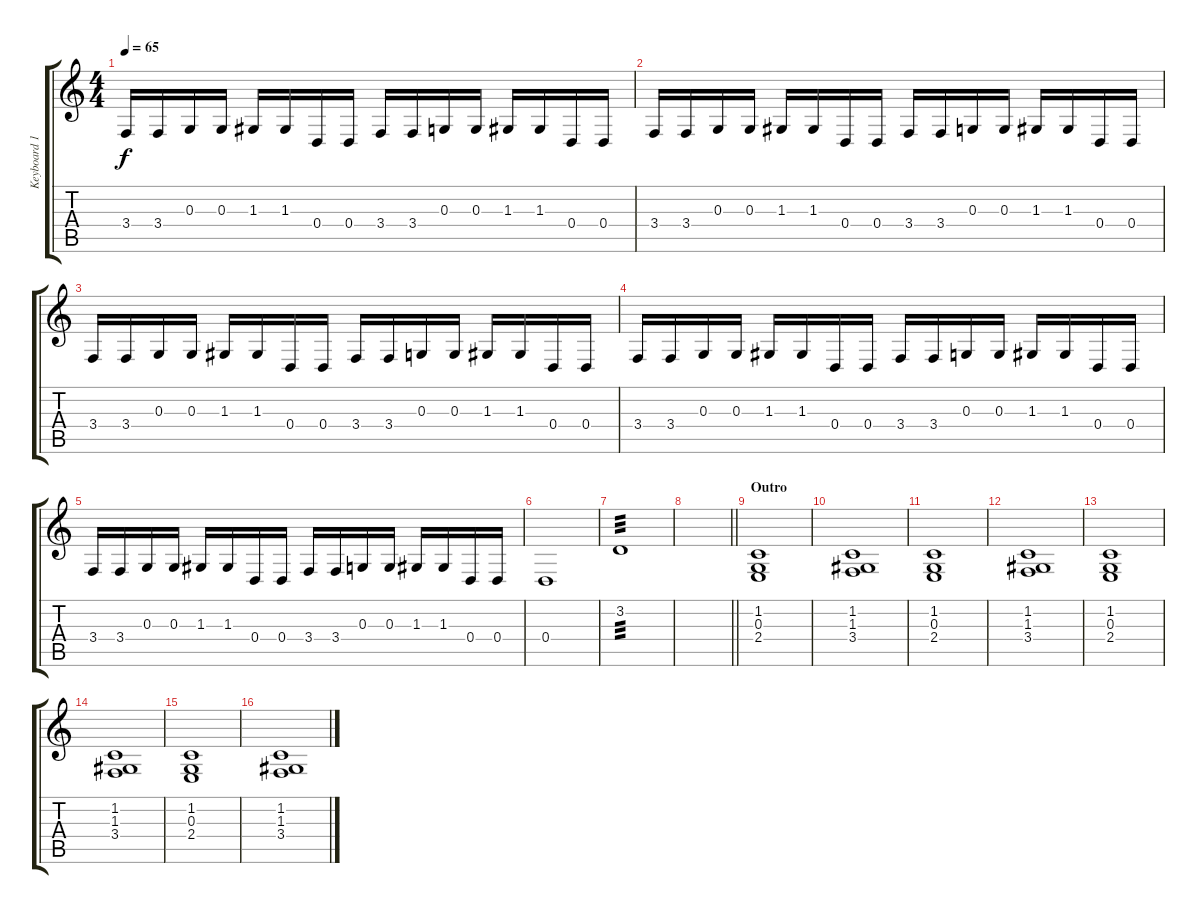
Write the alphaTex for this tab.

\track ("Keyboard 1" "Keyboard 1") {instrument lead1square}
\staff {score tabs}
\tuning (E4 B3 G3 D3 A2 E2) {hide}
\ts (4 4)
\tempo 65
\clef g2
\ks c
3.4.16{dy f} 3.4.16 0.3.16 0.3.16 1.3.16 1.3.16 0.4.16 0.4.16 3.4.16 3.4.16 0.3.16 0.3.16 1.3.16 1.3.16 0.4.16 0.4.16 |
3.4.16 3.4.16 0.3.16 0.3.16 1.3.16 1.3.16 0.4.16 0.4.16 3.4.16 3.4.16 0.3.16 0.3.16 1.3.16 1.3.16 0.4.16 0.4.16 |
3.4.16 3.4.16 0.3.16 0.3.16 1.3.16 1.3.16 0.4.16 0.4.16 3.4.16 3.4.16 0.3.16 0.3.16 1.3.16 1.3.16 0.4.16 0.4.16 |
3.4.16 3.4.16 0.3.16 0.3.16 1.3.16 1.3.16 0.4.16 0.4.16 3.4.16 3.4.16 0.3.16 0.3.16 1.3.16 1.3.16 0.4.16 0.4.16 |
3.4.16 3.4.16 0.3.16 0.3.16 1.3.16 1.3.16 0.4.16 0.4.16 3.4.16 3.4.16 0.3.16 0.3.16 1.3.16 1.3.16 0.4.16 0.4.16 |
0.4.1 |
3.2.1{tp 3} |
\barLineRight lightlight
|
\section ("" "Outro")
(1.2 0.3 2.4).1 |
(1.2 1.3 3.4).1 |
(1.2 0.3 2.4).1 |
(1.2 1.3 3.4).1 |
(1.2 0.3 2.4).1 |
(1.2 1.3 3.4).1 |
(1.2 0.3 2.4).1 |
(1.2 1.3 3.4).1
